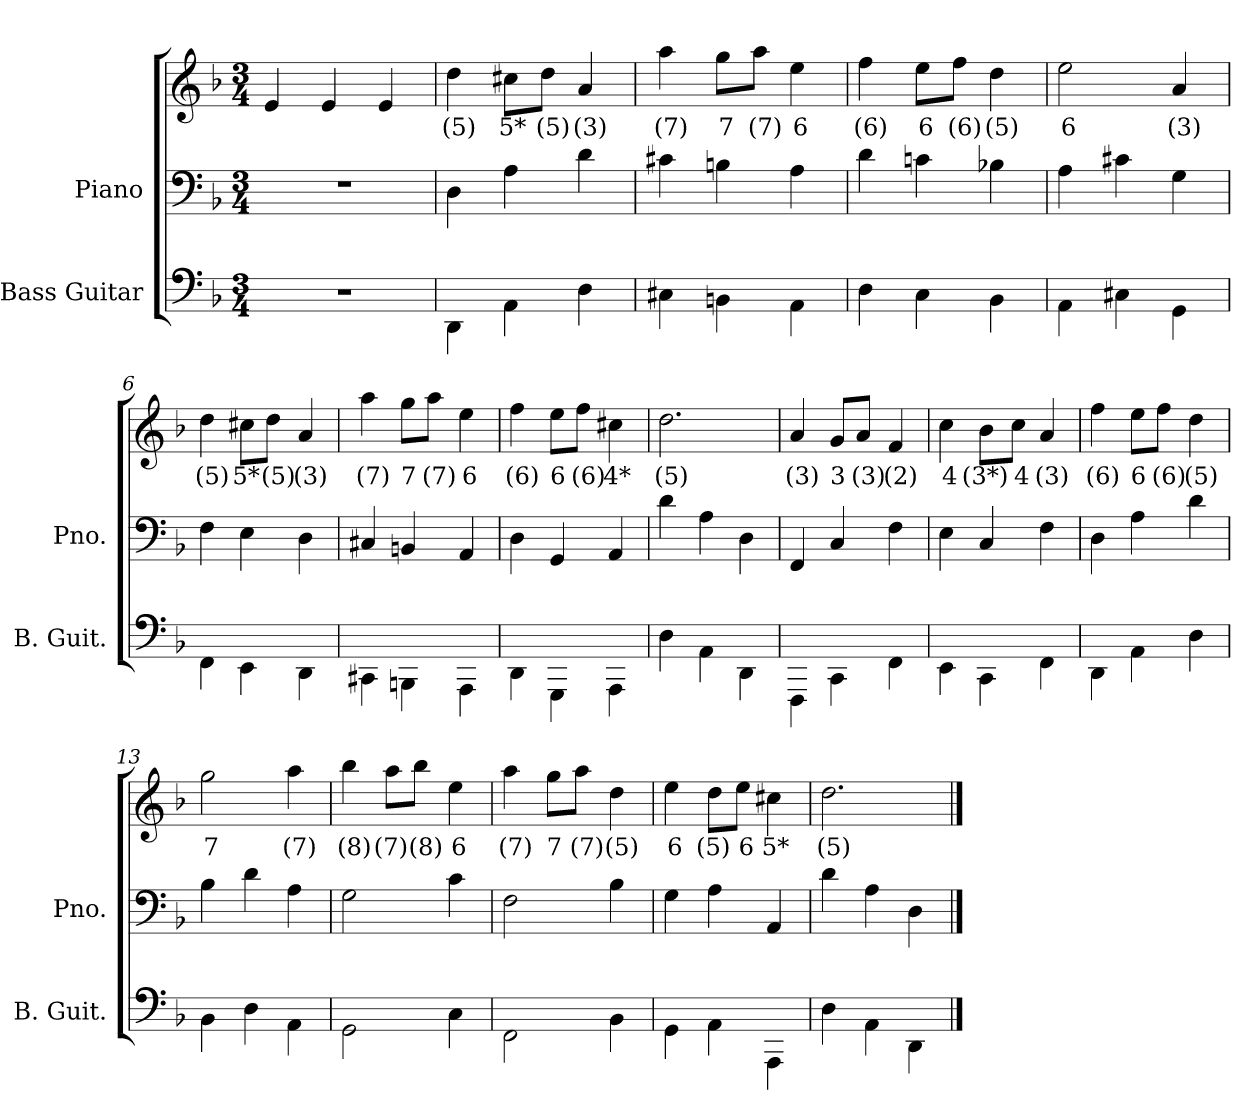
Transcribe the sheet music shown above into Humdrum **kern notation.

**kern	**kern	**kern	**text
*part2	*part1	*part1	*part1
*staff3	*staff2	*staff1	*staff1
*I"Bass Guitar	*I"Piano	*	*
*I'B. Guit.	*I'Pno.	*	*
*stria4	*	*	*
*	*clefF4	*clefG2	*
*ITrd7c12	*	*	*
*k[b-]	*k[b-]	*k[b-]	*
*M3/4	*M3/4	*M3/4	*
=1	=1	=1	=1
2.r	2.r	4e/	.
.	.	4e/	.
.	.	4e/	.
=2	=2	=2	=2
4DDD\	4D\	4dd\	(5)
4AAA\	4A\	8cc#X\L	5*
.	.	8dd\J	(5)
4DD\	4d\	4a/	(3)
=3	=3	=3	=3
4CC#\	4c#X\	4aa\	(7)
4BBB\	4Bn\	8gg\L	7
.	.	8aa\J	(7)
4AAA\	4A\	4ee\	6
=4	=4	=4	=4
4DD\	4d\	4ff\	(6)
4CC\	4cn\	8ee\L	6
.	.	8ff\J	(6)
4BBB-\	4B-X\	4dd\	(5)
=5	=5	=5	=5
4AAA\	4A\	2ee\	6
4CC#\	4c#X\	.	.
4GGG\	4G\	4a/	(3)
=6	=6	=6	=6
4FFF\	4F\	4dd\	(5)
4EEE\	4E\	8cc#X\L	5*
.	.	8dd\J	(5)
4DDD\	4D\	4a/	(3)
!!LO:LB:g=z
=7	=7	=7	=7
4CCC#\	4C#X/	4aa\	(7)
4BBBB\	4BBn/	8gg\L	7
.	.	8aa\J	(7)
4AAAA\	4AA/	4ee\	6
=8	=8	=8	=8
4DDD\	4D\	4ff\	(6)
4GGGG\	4GG/	8ee\L	6
.	.	8ff\J	(6)
4AAAA\	4AA/	4cc#X\	4*
=9	=9	=9	=9
4DD\	4d\	2.dd\	(5)
4AAA\	4A\	.	.
4DDD\	4D\	.	.
=10	=10	=10	=10
4FFFF\	4FF/	4a/	(3)
4CCC\	4C/	8g/L	3
.	.	8a/J	(3)
4FFF\	4F\	4f/	(2)
=11	=11	=11	=11
4EEE\	4E\	4cc\	4
4CCC\	4C/	8b-\L	(3*)
.	.	8cc\J	4
4FFF\	4F\	4a/	(3)
=12	=12	=12	=12
4DDD\	4D\	4ff\	(6)
4AAA\	4A\	8ee\L	6
.	.	8ff\J	(6)
4DD\	4d\	4dd\	(5)
!!LO:LB:g=z
=13	=13	=13	=13
4BBB-\	4B-\	2gg\	7
4DD\	4d\	.	.
4AAA\	4A\	4aa\	(7)
=14	=14	=14	=14
2GGG\	2G\	4bb-\	(8)
.	.	8aa\L	(7)
.	.	8bb-\J	(8)
4CC\	4c\	4ee\	6
=15	=15	=15	=15
2FFF\	2F\	4aa\	(7)
.	.	8gg\L	7
.	.	8aa\J	(7)
4BBB-\	4B-\	4dd\	(5)
=16	=16	=16	=16
4GGG\	4G\	4ee\	6
4AAA\	4A\	8dd\L	(5)
.	.	8ee\J	6
4AAAA\	4AA/	4cc#X\	5*
=17	=17	=17	=17
4DD\	4d\	2.dd\	(5)
4AAA\	4A\	.	.
4DDD\	4D\	.	.
==	==	==	==
*-	*-	*-	*-
